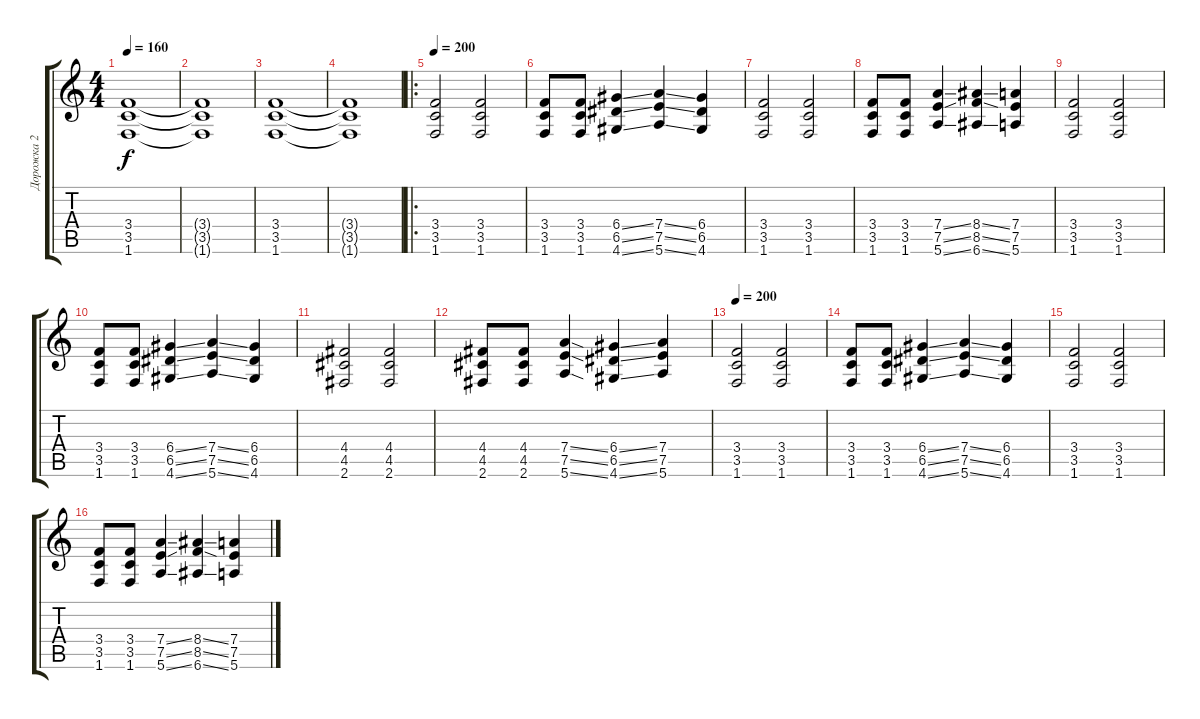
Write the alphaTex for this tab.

\track ("Дорожка 2" "Дорожка 2") {instrument distortionguitar}
\staff {score tabs}
\tuning (E4 B3 G3 D3 A2 E2) {hide}
\ts (4 4)
\tempo 160
\clef g2
\ks c
(3.4 3.5 1.6).1{dy f} |
(3.4{t} 3.5{t} 1.6{t}).1 |
(3.4 3.5 1.6).1 |
(3.4{t} 3.5{t} 1.6{t}).1 |
\ro
\tempo 200
(3.4 3.5 1.6).2{volume 11} (3.4 3.5 1.6).2 |
(3.4 3.5 1.6).8 (3.4 3.5 1.6).8 (6.4{ss} 6.5{ss} 4.6{ss}).4 (7.4{ss} 7.5{ss} 5.6{ss}).4 (6.4 6.5 4.6).4 |
(3.4 3.5 1.6).2 (3.4 3.5 1.6).2 |
(3.4 3.5 1.6).8 (3.4 3.5 1.6).8 (7.4{ss} 7.5{ss} 5.6{ss}).4 (8.4{ss} 8.5{ss} 6.6{ss}).4 (7.4 7.5 5.6).4 |
(3.4 3.5 1.6).2 (3.4 3.5 1.6).2 |
(3.4 3.5 1.6).8 (3.4 3.5 1.6).8 (6.4{ss} 6.5{ss} 4.6{ss}).4 (7.4{ss} 7.5{ss} 5.6{ss}).4 (6.4 6.5 4.6).4 |
(4.4 4.5 2.6).2 (4.4 4.5 2.6).2 |
(4.4 4.5 2.6).8 (4.4 4.5 2.6).8 (7.4{ss} 7.5{ss} 5.6{ss}).4 (6.4{ss} 6.5{ss} 4.6{ss}).4 (7.4 7.5 5.6).4 |
\tempo 200
(3.4 3.5 1.6).2 (3.4 3.5 1.6).2 |
(3.4 3.5 1.6).8 (3.4 3.5 1.6).8 (6.4{ss} 6.5{ss} 4.6{ss}).4 (7.4{ss} 7.5{ss} 5.6{ss}).4 (6.4 6.5 4.6).4 |
(3.4 3.5 1.6).2 (3.4 3.5 1.6).2 |
(3.4 3.5 1.6).8 (3.4 3.5 1.6).8 (7.4{ss} 7.5{ss} 5.6{ss}).4 (8.4{ss} 8.5{ss} 6.6{ss}).4 (7.4 7.5 5.6).4
